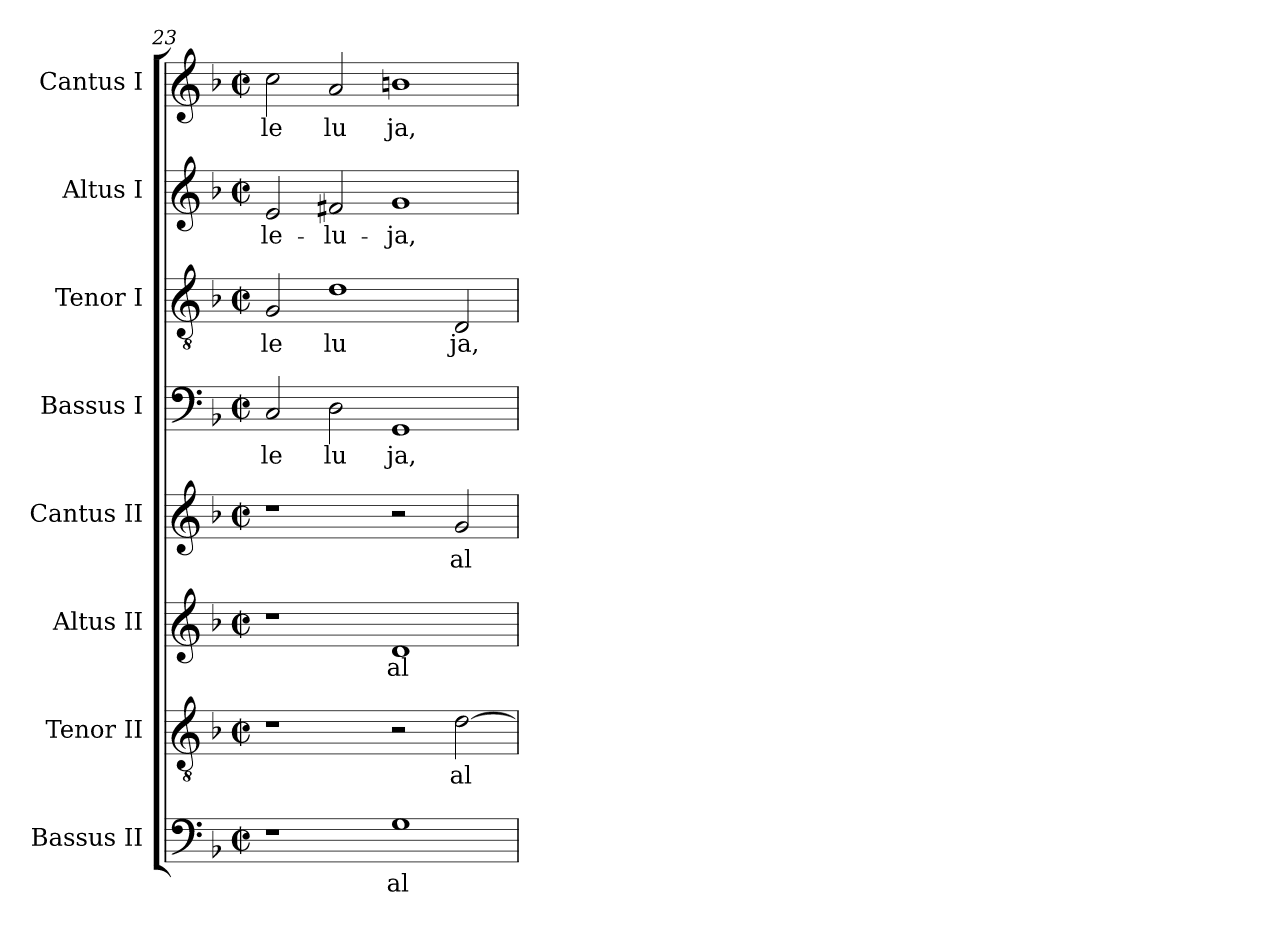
**kern	**text	**kern	**text	**kern	**text	**kern	**text	**kern	**text	**kern	**text	**kern	**text	**kern	**text
*part8	*part8	*part7	*part7	*part6	*part6	*part5	*part5	*part4	*part4	*part3	*part3	*part2	*part2	*part1	*part1
*staff8	*staff8	*staff7	*staff7	*staff6	*staff6	*staff5	*staff5	*staff4	*staff4	*staff3	*staff3	*staff2	*staff2	*staff1	*staff1
*I"Bassus II	*	*I"Tenor II	*	*I"Altus II	*	*I"Cantus II	*	*I"Bassus I	*	*I"Tenor I	*	*I"Altus I	*	*I"Cantus I	*
*clefF4	*	*clefGv2	*	*clefG2	*	*clefG2	*	*clefF4	*	*clefGv2	*	*clefG2	*	*clefG2	*
*k[b-]	*	*k[b-]	*	*k[b-]	*	*k[b-]	*	*k[b-]	*	*k[b-]	*	*k[b-]	*	*k[b-]	*
*F:	*	*F:	*	*F:	*	*F:	*	*F:	*	*F:	*	*F:	*	*F:	*
*M2/2	*	*M2/2	*	*M2/2	*	*M2/2	*	*M2/2	*	*M2/2	*	*M2/2	*	*M2/2	*
*met(c|)	*	*met(c|)	*	*met(c|)	*	*met(c|)	*	*met(c|)	*	*met(c|)	*	*met(c|)	*	*met(c|)	*
=23	=23	=23	=23	=23	=23	=23	=23	=23	=23	=23	=23	=23	=23	=23	=23
!	!	!	!	!	!	!	!	!	!LO:LY:b:cj	!	!LO:LY:b:cj	!	!LO:LY:b:cj	!	!LO:LY:b:cj
1r	.	1r	.	1r	.	1r	.	2C/	le	2G/	le	2e/	-le-	2cc\	le
!	!	!	!	!	!	!	!	!	!LO:LY:b:cj	!	!LO:LY:b:cj	!	!LO:LY:b:cj	!	!LO:LY:b:cj
.	.	.	.	.	.	.	.	2D\	lu	1d	lu	2f#X/	-lu-	2a/	lu
!	!LO:LY:b:cj	!	!	!	!LO:LY:b:cj	!	!	!	!LO:LY:b:cj	!	!	!	!LO:LY:b:cj	!	!LO:LY:b:cj
1G	al	2r	.	1d	al	2r	.	1GG	ja,	.	.	1g	-ja,	1bn	ja,
!	!	!	!LO:LY:b:cj	!	!	!	!LO:LY:b:cj	!	!	!	!LO:LY:b:cj	!	!	!	!
.	.	[>2d\	al	.	.	2g/	al	.	.	2D/	ja,	.	.	.	.
=	=	=	=	=	=	=	=	=	=	=	=	=	=	=	=
*-	*-	*-	*-	*-	*-	*-	*-	*-	*-	*-	*-	*-	*-	*-	*-
